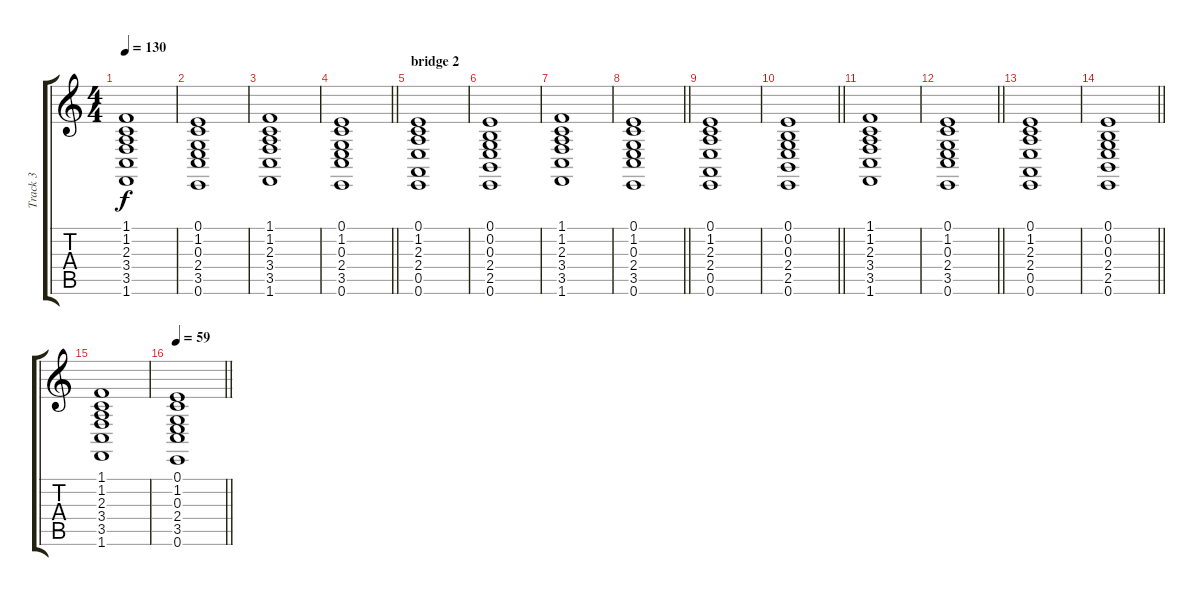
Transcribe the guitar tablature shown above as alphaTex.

\track ("Track 3" "Track 3") {instrument stringensemble1}
\staff {score tabs}
\tuning (E4 B3 G3 D3 A2 E2) {hide}
\ts (4 4)
\tempo 130
\clef g2
\ks c
(1.1 1.2 2.3 3.4 3.5 1.6).1{dy f} |
(0.1 1.2 0.3 2.4 3.5 0.6).1 |
(1.1 1.2 2.3 3.4 3.5 1.6).1 |
\barLineRight lightlight
(0.1 1.2 0.3 2.4 3.5 0.6).1 |
\section ("" "bridge 2")
(0.1 1.2 2.3 2.4 0.5 0.6).1 |
(0.1 0.2 0.3 2.4 2.5 0.6).1 |
(1.1 1.2 2.3 3.4 3.5 1.6).1 |
\barLineRight lightlight
(0.1 1.2 0.3 2.4 3.5 0.6).1 |
(0.1 1.2 2.3 2.4 0.5 0.6).1 |
\barLineRight lightlight
(0.1 0.2 0.3 2.4 2.5 0.6).1 |
(1.1 1.2 2.3 3.4 3.5 1.6).1 |
\barLineRight lightlight
(0.1 1.2 0.3 2.4 3.5 0.6).1 |
(0.1 1.2 2.3 2.4 0.5 0.6).1 |
\barLineRight lightlight
(0.1 0.2 0.3 2.4 2.5 0.6).1 |
(1.1 1.2 2.3 3.4 3.5 1.6).1 |
\tempo 59
\barLineRight lightlight
(0.1 1.2 0.3 2.4 3.5 0.6).1
